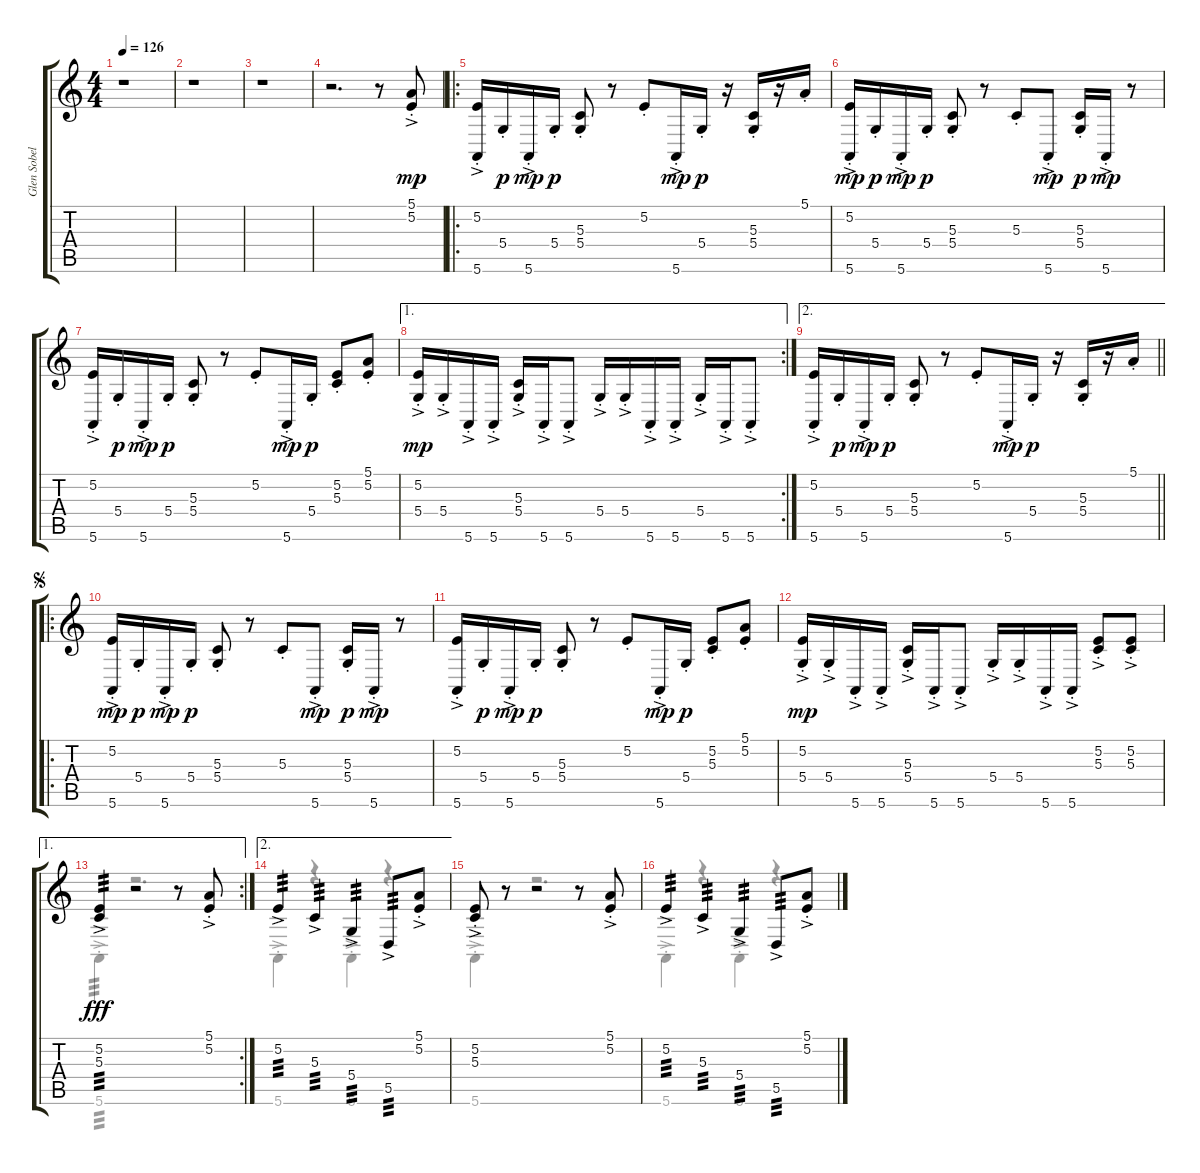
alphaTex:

\track ("Glen Sobel Drum Kit" "Glen Sobel") {instrument synthdrum}
\staff {score tabs}
\tuning (E4 B3 G3 D3 A2 E2) {hide}
\voice
\ts (4 4)
\tempo 126
\clef g2
\ks c
r.1{dy mp instrument synthdrum} |
r.1 |
r.1 |
r.2{d} r.8 (5.1{ac st} 5.2{ac st}).8 |
\ro
(5.2{ac st} 5.6{ac st}).16 5.4{st}.16{dy p} 5.6{ac st}.16{dy mp} 5.4{st}.16{dy p} (5.3{st} 5.4{st}).8 r.8 5.2{st}.8 5.6{ac st}.16{dy mp} 5.4{st}.16{dy p} r.16 (5.3{st} 5.4{st}).16 r.16 5.1{st}.16 |
(5.2{ac st} 5.6{ac st}).16{dy mp} 5.4{st}.16{dy p} 5.6{ac st}.16{dy mp} 5.4{st}.16{dy p} (5.3{st} 5.4{st}).8 r.8 5.3{st}.8 5.6{ac st}.8{dy mp} (5.3{st} 5.4{st}).16{dy p} 5.6{ac st}.16{dy mp} r.8 |
(5.2{ac st} 5.6{ac st}).16 5.4{st}.16{dy p} 5.6{ac st}.16{dy mp} 5.4{st}.16{dy p} (5.3{st} 5.4{st}).8 r.8 5.2{st}.8 5.6{ac st}.16{dy mp} 5.4{st}.16{dy p} (5.2{st} 5.3{st}).8 (5.1{st} 5.2{st}).8 |
\ae 1
\rc 2
(5.2{ac st} 5.4{ac st}).16{dy mp} 5.4{ac st}.16 5.6{ac st}.16 5.6{ac st}.16 (5.3{ac st} 5.4{ac st}).16 5.6{ac st}.16 5.6{ac st}.8 5.4{ac st}.16 5.4{ac st}.16 5.6{ac st}.16 5.6{ac st}.16 5.4{ac st}.16 5.6{ac st}.16 5.6{ac st}.8 |
\ae 2
\barLineRight lightlight
(5.2{ac st} 5.6{ac st}).16 5.4{st}.16{dy p} 5.6{ac st}.16{dy mp} 5.4{st}.16{dy p} (5.3{st} 5.4{st}).8 r.8 5.2{st}.8 5.6{ac st}.16{dy mp} 5.4{st}.16{dy p} r.16 (5.3{st} 5.4{st}).16 r.16 5.1{st}.16 |
\ro
\jump segno
(5.2{ac st} 5.6{ac st}).16{dy mp} 5.4{st}.16{dy p} 5.6{ac st}.16{dy mp} 5.4{st}.16{dy p} (5.3{st} 5.4{st}).8 r.8 5.3{st}.8 5.6{ac st}.8{dy mp} (5.3{st} 5.4{st}).16{dy p} 5.6{ac st}.16{dy mp} r.8 |
(5.2{ac st} 5.6{ac st}).16 5.4{st}.16{dy p} 5.6{ac st}.16{dy mp} 5.4{st}.16{dy p} (5.3{st} 5.4{st}).8 r.8 5.2{st}.8 5.6{ac st}.16{dy mp} 5.4{st}.16{dy p} (5.2{st} 5.3{st}).8 (5.1{st} 5.2{st}).8 |
(5.2{ac st} 5.4{ac st}).16{dy mp} 5.4{ac st}.16 5.6{ac st}.16 5.6{ac st}.16 (5.3{ac st} 5.4{ac st}).16 5.6{ac st}.16 5.6{ac st}.8 5.4{ac st}.16 5.4{ac st}.16 5.6{ac st}.16 5.6{ac st}.16 (5.2{ac st} 5.3{ac st}).8 (5.2{ac st} 5.3{ac st}).8 |
\ae 1
\rc 2
(5.2{ac} 5.3{ac}).4{tp 3 dy fff} r.2 r.8 (5.1{ac st} 5.2{ac st}).8 |
\ae 2
5.2{ac}.4{tp 3} 5.3{ac}.4{tp 3} 5.4{ac}.4{tp 3} 5.5{ac}.8{tp 3} (5.1{ac st} 5.2{ac st}).8 |
(5.2{ac st} 5.3{ac st}).8 r.8 r.2 r.8 (5.1{ac st} 5.2{ac st}).8 |
5.2{ac}.4{tp 3} 5.3{ac}.4{tp 3} 5.4{ac}.4{tp 3} 5.5{ac}.8{tp 3} (5.1{ac st} 5.2{ac st}).8
\voice
\clef g2
\ottava regular
\simile none
\ks c
|
|
|
|
|
|
|
|
\barLineRight lightlight
|
|
|
|
5.6{ac st}.4{tp 3} r.2{d} |
5.6{ac st}.4 r.4 5.6{ac st}.4 r.4 |
5.6{ac st}.4 r.2{d} |
5.6{ac st}.4 r.4 5.6{ac st}.4 r.4
